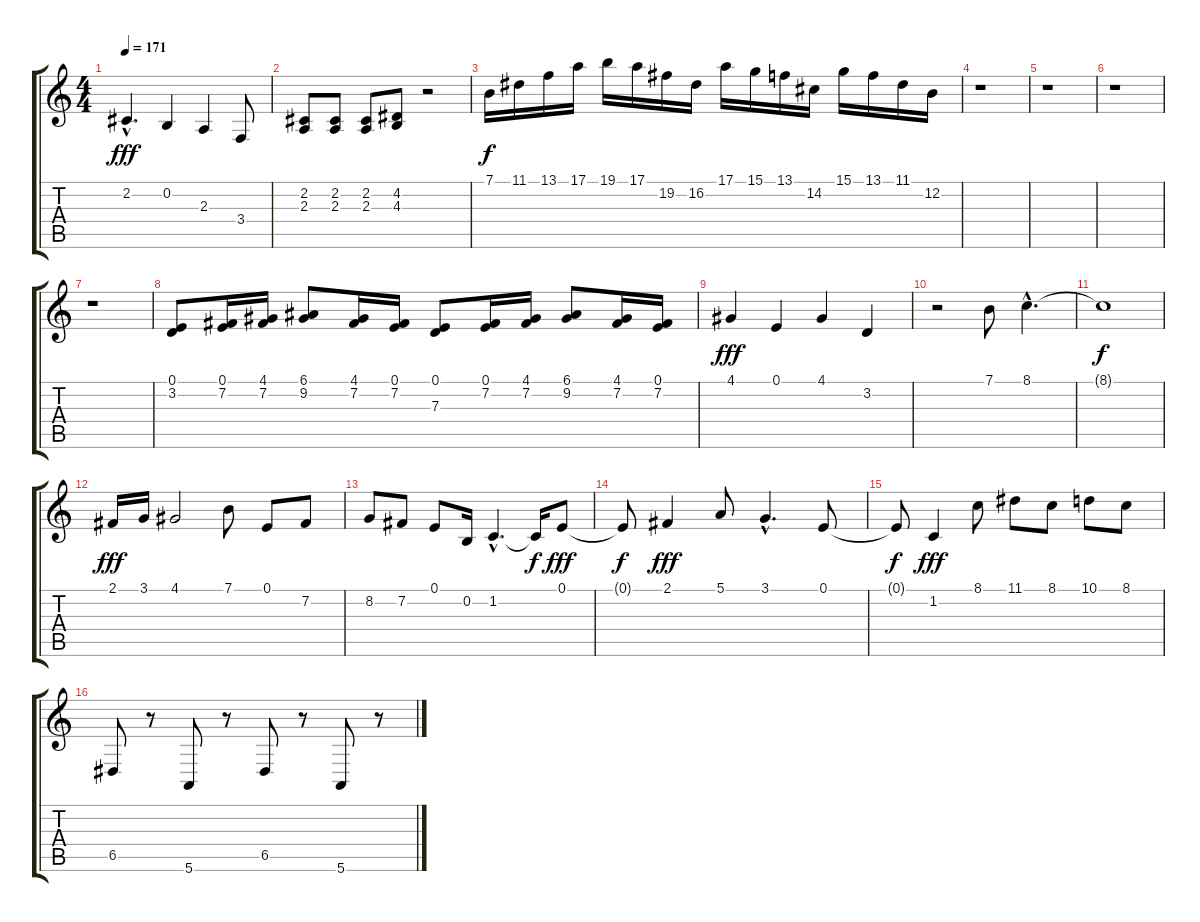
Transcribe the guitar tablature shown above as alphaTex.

\track "" {instrument choiraahs}
\staff {score tabs}
\tuning (E4 B3 G3 D3 A2 E2) {hide}
\ts (4 4)
\tempo 171
\clef g2
\ks c
2.2{hac}.4{d dy fff} 0.2.4 2.3.4 3.4.8 |
(2.2 2.3).8 (2.2 2.3).8 (2.2 2.3).8 (4.2 4.3).8 r.2 |
7.1.16{dy f instrument flute} 11.1.16 13.1.16 17.1.16 19.1.16 17.1.16 19.2.16 16.2.16 17.1.16 15.1.16 13.1.16 14.2.16 15.1.16 13.1.16 11.1.16 12.2.16 |
r.1 |
r.1 |
r.1 |
r.1 |
(0.1 3.2).8 (0.1 7.2).16 (4.1 7.2).16 (6.1 9.2).8 (4.1 7.2).16 (0.1 7.2).16 (0.1 7.3).8 (0.1 7.2).16 (4.1 7.2).16 (6.1 9.2).8 (4.1 7.2).16 (0.1 7.2).16 |
4.1.4{dy fff instrument mutedtrumpet} 0.1.4 4.1.4 3.2.4 |
r.2 7.1.8{instrument tenorsax} 8.1{hac}.4{d} |
8.1{t}.1{dy f} |
2.1.16{dy fff} 3.1.16 4.1.2 7.1.8 0.1.8 7.2.8 |
8.2.8 7.2.8 0.1.8 0.2.16 1.2{hac}.4{d} 1.2{t}.16{dy f} 0.1.8{dy fff} |
0.1{t}.8{dy f} 2.1.4{dy fff} 5.1.8 3.1{hac}.4{d} 0.1.8 |
0.1{t}.8{dy f} 1.2.4{dy fff} 8.1.8 11.1.8 8.1.8 10.1.8 8.1.8 |
6.5.8{instrument frenchhorn} r.8 5.6.8 r.8 6.5.8 r.8 5.6.8 r.8
